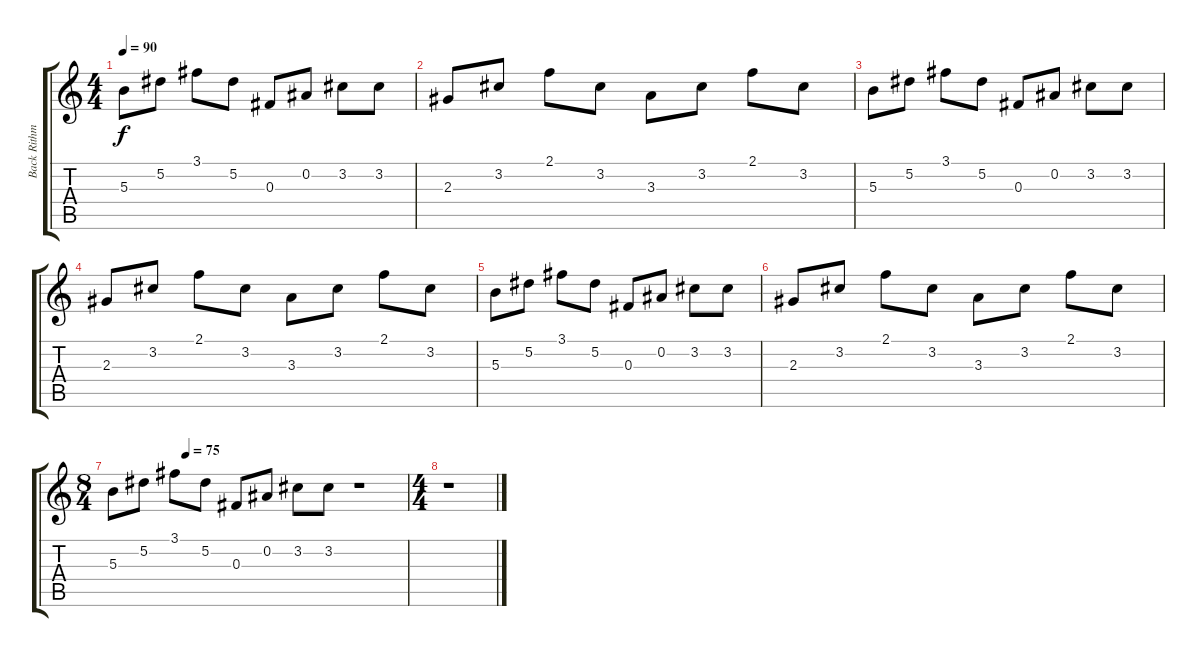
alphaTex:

\track ("Back Rithm" "Back Rithm") {instrument distortionguitar}
\staff {score tabs}
\tuning (Eb4 Bb3 Gb3 Db3 Ab2 Eb2) {hide}
\ts (4 4)
\tempo 90
\clef g2
\ks c
5.3.8{dy f} 5.2.8 3.1.8 5.2.8 0.3.8 0.2.8 3.2.8 3.2.8 |
2.3.8 3.2.8 2.1.8 3.2.8 3.3.8 3.2.8 2.1.8 3.2.8 |
5.3.8 5.2.8 3.1.8 5.2.8 0.3.8 0.2.8 3.2.8 3.2.8 |
2.3.8 3.2.8 2.1.8 3.2.8 3.3.8 3.2.8 2.1.8 3.2.8 |
5.3.8 5.2.8 3.1.8 5.2.8 0.3.8 0.2.8 3.2.8 3.2.8 |
2.3.8 3.2.8 2.1.8 3.2.8 3.3.8 3.2.8 2.1.8 3.2.8 |
\ts (8 4)
\tempo (75 0.25)
5.3.8 5.2.8 3.1.8 5.2.8 0.3.8 0.2.8 3.2.8 3.2.8 r.1 |
\ts (4 4)
r.1
